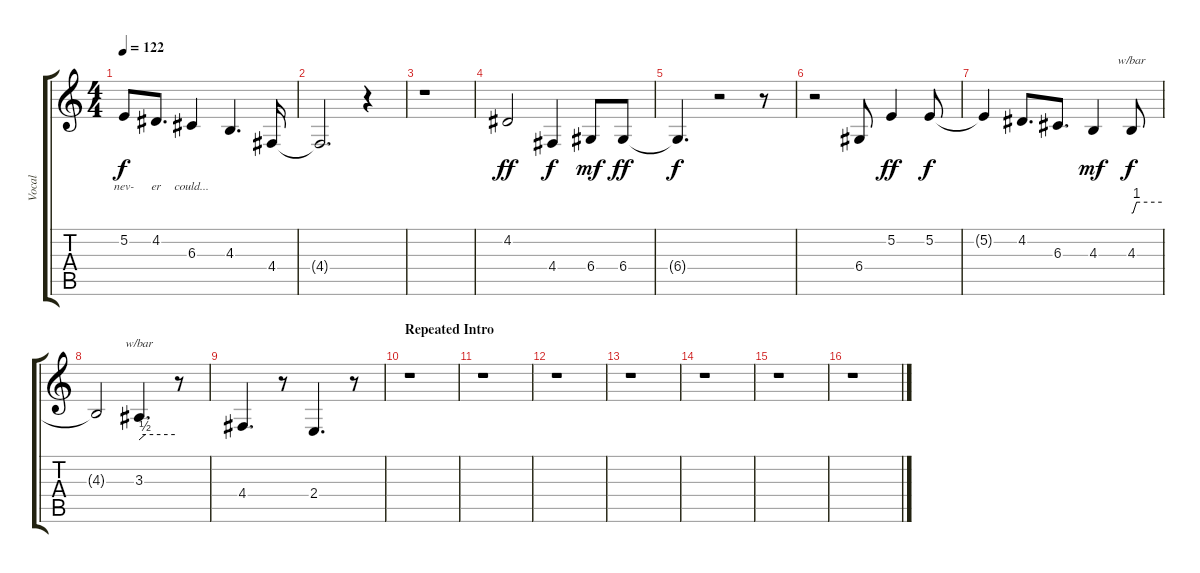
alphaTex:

\track ("Vocal" "Vocal") {instrument acousticgrandpiano}
\staff {score tabs}
\tuning (E4 B3 G3 D3 A2 E2) {hide}
\ts (4 4)
\tempo 122
\clef g2
\ks c
5.2.8{lyrics (0 "nev-") lyrics (1 "") lyrics (2 "") lyrics (3 "") lyrics (4 "") dy f} 4.2.8{d lyrics (0 "er") lyrics (1 "") lyrics (2 "") lyrics (3 "") lyrics (4 "")} 6.3.4{lyrics (0 "could...") lyrics (1 "") lyrics (2 "") lyrics (3 "") lyrics (4 "")} 4.3.4{d} 4.4.16 |
4.4{t}.2{d} r.4 |
r.1 |
4.2.2{dy ff} 4.4.4{dy f} 6.4.8{dy mf} 6.4.8{dy ff} |
6.4{t}.4{d dy f} r.2 r.8 |
r.2 6.4.8 5.2.4{dy ff} 5.2.8{dy f} |
5.2{t}.4 4.2.8{d} 6.3.8{d} 4.3.4{dy mf} 4.3.8{tbe (custom default 0 0 3 0 10 4 60 4) dy f} |
4.3{t}.2 3.3.4{d tbe (custom default 0 0 10 2 60 2)} r.8 |
4.4.4{d} r.8 2.4.4{d} r.8 |
\section ("" "Repeated Intro")
r.1 |
r.1 |
r.1 |
r.1 |
r.1 |
r.1 |
r.1
